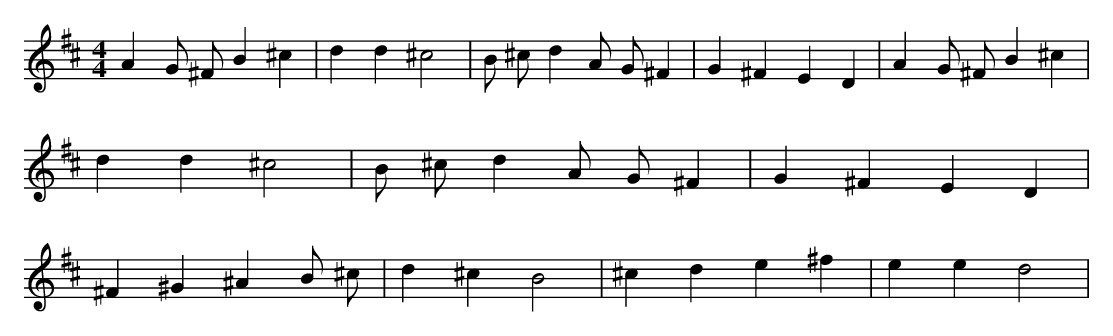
X:1
M:4/4
L:1/8
K:D
A2 G ^F B2 ^c2 | d2 d2 ^c4 | B ^c d2 A G ^F2 | G2 ^F2 E2 D2 | A2 G ^F B2 ^c2 | d2 d2 ^c4 | B ^c d2 A G ^F2 | G2 ^F2 E2 D2 | ^F2 ^G2 ^A2 B ^c | d2 ^c2 B4 | ^c2 d2 e2 ^f2 | e2 e2 d4 |
